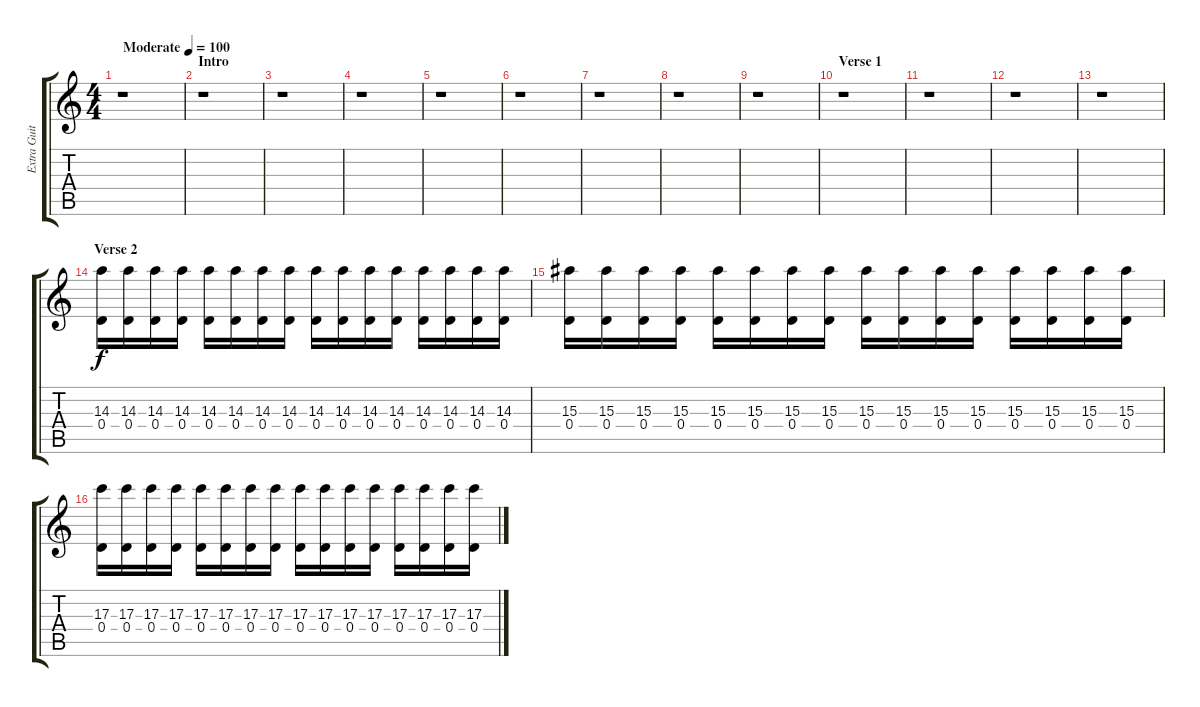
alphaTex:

\track ("Extra Guitar" "Extra Guit") {instrument distortionguitar}
\staff {score tabs}
\tuning (E4 B3 G3 D3 A2 E2) {hide}
\ts (4 4)
\tempo (100 "Moderate")
\clef g2
\ks c
r.1{dy f instrument distortionguitar} |
\section ("" "Intro")
r.1 |
r.1 |
r.1 |
r.1 |
r.1 |
r.1 |
r.1 |
r.1 |
\section ("" "Verse 1")
r.1 |
r.1 |
r.1 |
r.1 |
\section ("" "Verse 2")
(14.3 0.4).16 (14.3 0.4).16 (14.3 0.4).16 (14.3 0.4).16 (14.3 0.4).16 (14.3 0.4).16 (14.3 0.4).16 (14.3 0.4).16 (14.3 0.4).16 (14.3 0.4).16 (14.3 0.4).16 (14.3 0.4).16 (14.3 0.4).16 (14.3 0.4).16 (14.3 0.4).16 (14.3 0.4).16 |
(15.3 0.4).16 (15.3 0.4).16 (15.3 0.4).16 (15.3 0.4).16 (15.3 0.4).16 (15.3 0.4).16 (15.3 0.4).16 (15.3 0.4).16 (15.3 0.4).16 (15.3 0.4).16 (15.3 0.4).16 (15.3 0.4).16 (15.3 0.4).16 (15.3 0.4).16 (15.3 0.4).16 (15.3 0.4).16 |
(17.3 0.4).16 (17.3 0.4).16 (17.3 0.4).16 (17.3 0.4).16 (17.3 0.4).16 (17.3 0.4).16 (17.3 0.4).16 (17.3 0.4).16 (17.3 0.4).16 (17.3 0.4).16 (17.3 0.4).16 (17.3 0.4).16 (17.3 0.4).16 (17.3 0.4).16 (17.3 0.4).16 (17.3 0.4).16
